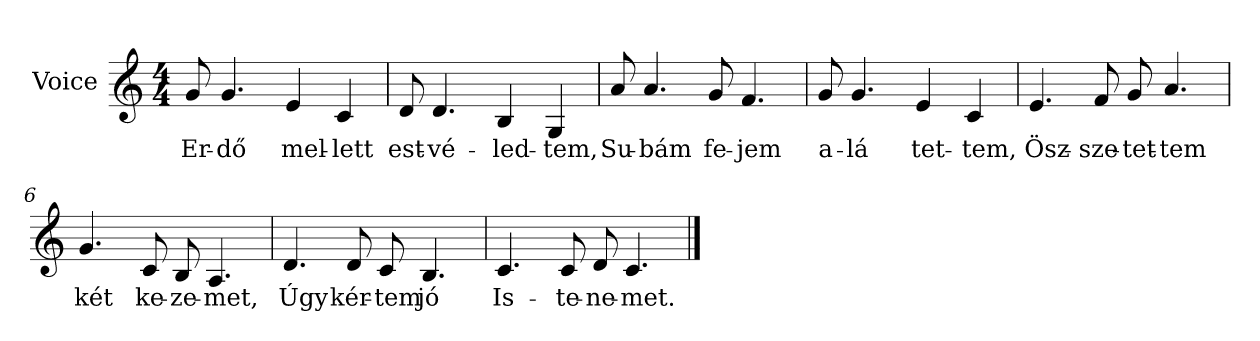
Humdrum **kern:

**kern	**text
*part1	*part1
*staff1	*staff1
*I"Voice	*
*clefG2	*
*k[]	*
*C:	*
*M4/4	*
=1	=1
8g/	Er-
4.g/	-dő
4e/	mel-
4c/	-lett
=2	=2
8d/	est-
4.d/	-vé-
4B/	-led-
4G/	-tem,
=3	=3
8a/	Su-
4.a/	-bám
8g/	fe-
4.f/	-jem
=4	=4
8g/	a-
4.g/	-lá
4e/	tet-
4c/	-tem,
=5	=5
4.e/	Ösz-
8f/	-sze-
8g/	-tet-
4.a/	-tem
=6	=6
4.g/	két
8c/	ke-
8B/	-ze-
4.A/	-met,
=7	=7
4.d/	Úgy
8d/	kér-
8c/	-tem
4.B/	jó
=8	=8
4.c/	Is-
8c/	-te-
8d/	-ne-
4.c/	-met.-
==	==
*-	*-
